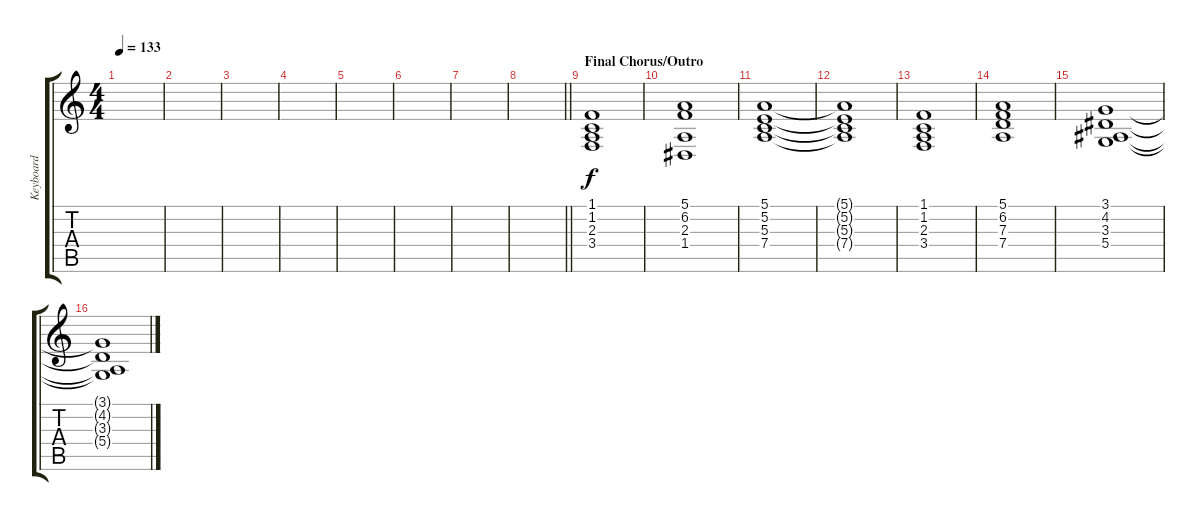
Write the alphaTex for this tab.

\track ("Keyboard" "Keyboard") {instrument fx4atmosphere}
\staff {score tabs}
\tuning (E4 B3 G3 D3 A2 E2) {hide}
\ts (4 4)
\tempo 133
\clef g2
\ks c
|
|
|
|
|
|
|
\barLineRight lightlight
|
\section ("" "Final Chorus/Outro")
(1.1 1.2 2.3 3.4).1 |
(5.1 6.2 2.3 1.4).1 |
(5.1 5.2 5.3 7.4).1 |
(5.1{t} 5.2{t} 5.3{t} 7.4{t}).1 |
(1.1 1.2 2.3 3.4).1 |
(5.1 6.2 7.3 7.4).1 |
(3.1 4.2 3.3 5.4).1 |
(3.1{t} 4.2{t} 3.3{t} 5.4{t}).1
